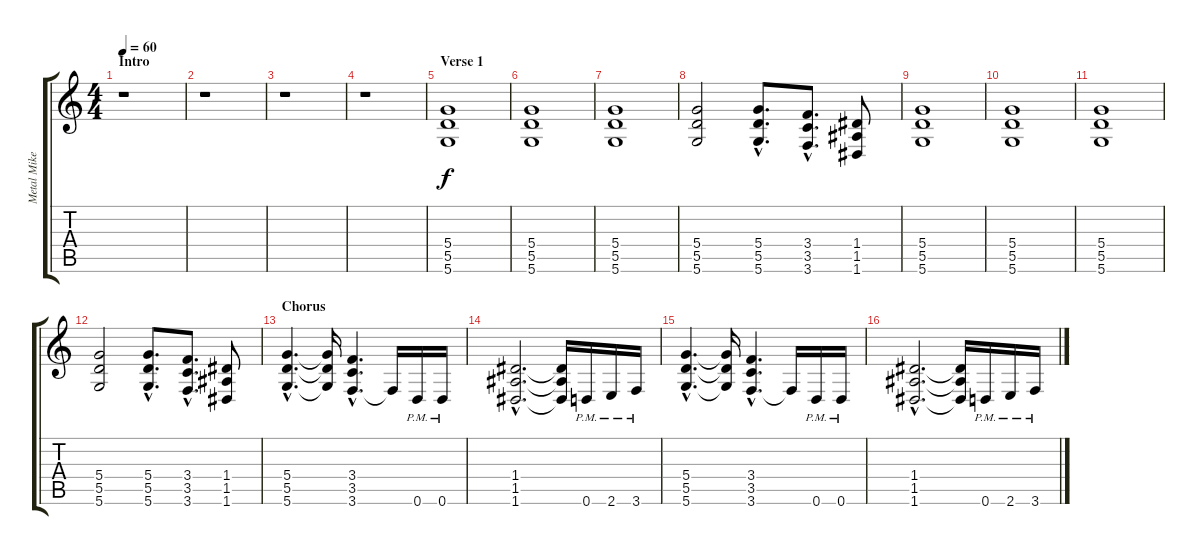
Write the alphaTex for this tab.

\track ("Metal Mike" "Metal Mike") {instrument distortionguitar}
\staff {score tabs}
\tuning (E4 B3 G3 D3 A2 D2) {hide}
\ts (4 4)
\section ("" "Intro")
\tempo 60
\clef g2
\ks c
r.1{dy f instrument distortionguitar} |
r.1 |
r.1 |
r.1 |
\section ("" "Verse 1")
(5.4 5.5 5.6).1{volume 8 instrument electricguitarjazz} |
(5.4 5.5 5.6).1 |
(5.4 5.5 5.6).1 |
(5.4 5.5 5.6).2 (5.4{hac} 5.5{hac} 5.6{hac}).8{d} (3.4{hac} 3.5{hac} 3.6{hac}).8{d} (1.4 1.5 1.6).8 |
(5.4 5.5 5.6).1 |
(5.4 5.5 5.6).1 |
(5.4 5.5 5.6).1 |
(5.4 5.5 5.6).2 (5.4{hac} 5.5{hac} 5.6{hac}).8{d} (3.4{hac} 3.5{hac} 3.6{hac}).8{d} (1.4 1.5 1.6).8 |
\section ("" "Chorus")
(5.4{hac} 5.5{hac} 5.6{hac}).4{d volume 13 instrument distortionguitar} (5.4{t} 5.5{t} 5.6{t}).16 (3.4{hac} 3.5{hac} 3.6{hac}).4{d} 3.6{t}.16 0.6{pm}.16 0.6{pm}.16 |
(1.4{hac} 1.5{hac} 1.6{hac}).2{d} (1.4{t} 1.5{t} 1.6{t}).16 0.6{pm}.16 2.6{pm}.16 3.6{pm}.16 |
(5.4{hac} 5.5{hac} 5.6{hac}).4{d} (5.4{t} 5.5{t} 5.6{t}).16 (3.4{hac} 3.5{hac} 3.6{hac}).4{d} 3.6{t}.16 0.6{pm}.16 0.6{pm}.16 |
(1.4{hac} 1.5{hac} 1.6{hac}).2{d} (1.4{t} 1.5{t} 1.6{t}).16 0.6{pm}.16 2.6{pm}.16 3.6{pm}.16
